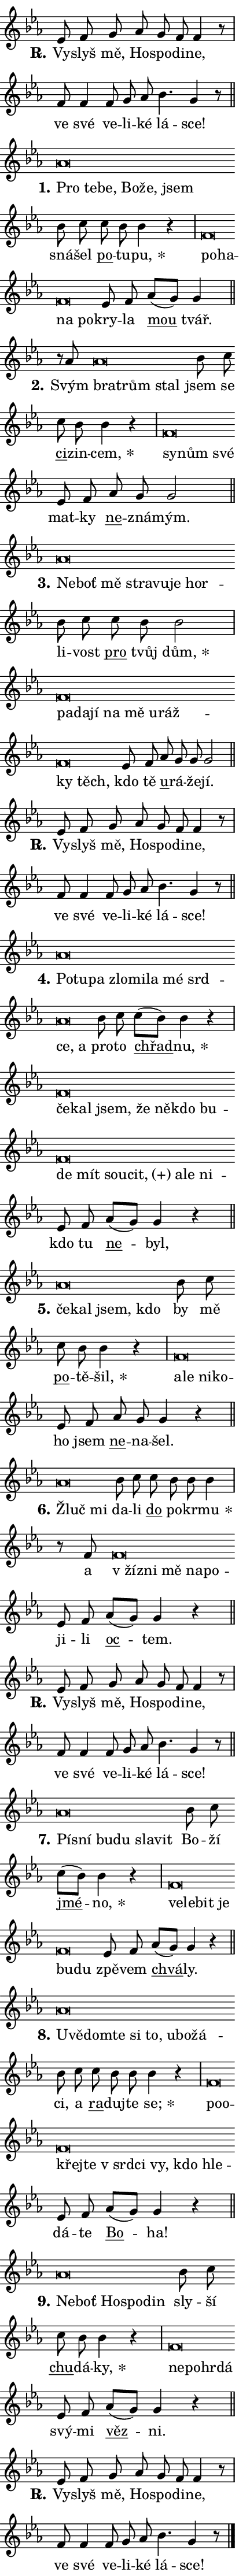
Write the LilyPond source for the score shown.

\version "2.24.0"
\header { tagline = "" }
\paper {
  indent = 0\cm
  top-margin = 0\cm
  right-margin = 0.13\cm % to fit lyric hyphens
  bottom-margin = 0\cm
  left-margin = 0\cm
  paper-width = 7\cm
  page-breaking = #ly:one-page-breaking
  system-system-spacing.basic-distance = #11
  score-system-spacing.basic-distance = #11
  ragged-last = ##f
}


%% Author: Thomas Morley
%% https://lists.gnu.org/archive/html/lilypond-user/2020-05/msg00002.html
#(define (line-position grob)
"Returns position of @var[grob} in current system:
   @code{'start}, if at first time-step
   @code{'end}, if at last time-step
   @code{'middle} otherwise
"
  (let* ((col (ly:item-get-column grob))
         (ln (ly:grob-object col 'left-neighbor))
         (rn (ly:grob-object col 'right-neighbor))
         (col-to-check-left (if (ly:grob? ln) ln col))
         (col-to-check-right (if (ly:grob? rn) rn col))
         (break-dir-left
           (and
             (ly:grob-property col-to-check-left 'non-musical #f)
             (ly:item-break-dir col-to-check-left)))
         (break-dir-right
           (and
             (ly:grob-property col-to-check-right 'non-musical #f)
             (ly:item-break-dir col-to-check-right))))
        (cond ((eqv? 1 break-dir-left) 'start)
              ((eqv? -1 break-dir-right) 'end)
              (else 'middle))))

#(define (tranparent-at-line-position vctor)
  (lambda (grob)
  "Relying on @code{line-position} select the relevant enry from @var{vctor}.
Used to determine transparency,"
    (case (line-position grob)
      ((end) (not (vector-ref vctor 0)))
      ((middle) (not (vector-ref vctor 1)))
      ((start) (not (vector-ref vctor 2))))))

noteHeadBreakVisibility =
#(define-music-function (break-visibility)(vector?)
"Makes @code{NoteHead}s transparent relying on @var{break-visibility}"
#{
  \override NoteHead.transparent =
    #(tranparent-at-line-position break-visibility)
#})

#(define delete-ledgers-for-transparent-note-heads
  (lambda (grob)
    "Reads whether a @code{NoteHead} is transparent.
If so this @code{NoteHead} is removed from @code{'note-heads} from
@var{grob}, which is supposed to be @code{LedgerLineSpanner}.
As a result ledgers are not printed for this @code{NoteHead}"
    (let* ((nhds-array (ly:grob-object grob 'note-heads))
           (nhds-list
             (if (ly:grob-array? nhds-array)
                 (ly:grob-array->list nhds-array)
                 '()))
           ;; Relies on the transparent-property being done before
           ;; Staff.LedgerLineSpanner.after-line-breaking is executed.
           ;; This is fragile ...
           (to-keep
             (remove
               (lambda (nhd)
                 (ly:grob-property nhd 'transparent #f))
               nhds-list)))
      ;; TODO find a better method to iterate over grob-arrays, similiar
      ;; to filter/remove etc for lists
      ;; For now rebuilt from scratch
      (set! (ly:grob-object grob 'note-heads)  '())
      (for-each
        (lambda (nhd)
          (ly:pointer-group-interface::add-grob grob 'note-heads nhd))
        to-keep))))

squashNotes = {
  \override NoteHead.X-extent = #'(-0.2 . 0.2)
  \override NoteHead.Y-extent = #'(-0.75 . 0)
  \override NoteHead.stencil =
    #(lambda (grob)
       (let ((pos (ly:grob-property grob 'staff-position)))
         (begin
           (if (< pos -7) (display "ERROR: Lower brevis then expected\n") (display "OK: Expected brevis position\n"))
           (if (<= pos -6) ly:text-interface::print ly:note-head::print))))
}
unSquashNotes = {
  \revert NoteHead.X-extent
  \revert NoteHead.Y-extent
  \revert NoteHead.stencil
}

hideNotes = \noteHeadBreakVisibility #begin-of-line-visible
unHideNotes = \noteHeadBreakVisibility #all-visible

% work-around for resetting accidentals
% https://lilypond.org/doc/v2.23/Documentation/notation/displaying-rhythms#unmetered-music
cadenzaMeasure = {
  \cadenzaOff
  \partial 1024 s1024
  \cadenzaOn
}

#(define-markup-command (accent layout props text) (markup?)
  "Underline accented syllable"
  (interpret-markup layout props
    #{\markup \override #'(offset . 4.3) \underline { #text }#}))

responsum = \markup \concat {
  "R" \hspace #-1.05 \path #0.1 #'((moveto 0 0.07) (lineto 0.9 0.8)) \hspace #0.05 "."
}

spaceSize = #0.6828661417322834 % exact space size for TeX Gyre Schola

\layout {
  \context {
    \Staff
    \remove "Time_signature_engraver"
    \override LedgerLineSpanner.after-line-breaking = #delete-ledgers-for-transparent-note-heads
  }
  \context {
    \Lyrics {
      \override LyricSpace.minimum-distance = \spaceSize
      \override LyricText.font-name = #"TeX Gyre Schola"
      \override LyricText.font-size = 1
      \override StanzaNumber.font-name = #"TeX Gyre Schola Bold"
      \override StanzaNumber.font-size = 1
    }
  }
  \context {
    \Score 
    \override NoteHead.text =
      #(lambda (grob) 
        (let ((pos (ly:grob-property grob 'staff-position)))
          #{\markup {
            \combine
              \halign #-0.55 \raise #(if (= pos -6) 0 0.5) \override #'(thickness . 2) \draw-line #'(3.2 . 0)
              \musicglyph "noteheads.sM1"
          }#}))
  }
}

% magnetic-lyrics.ily
%
%   written by
%     Jean Abou Samra <jean@abou-samra.fr>
%     Werner Lemberg <wl@gnu.org>
%
%   adapted by
%     Jiri Hon <jiri.hon@gmail.com>
%
% Version 2022-Apr-15

% https://www.mail-archive.com/lilypond-user@gnu.org/msg149350.html

#(define (Left_hyphen_pointer_engraver context)
   "Collect syllable-hyphen-syllable occurrences in lyrics and store
them in properties.  This engraver only looks to the left.  For
example, if the lyrics input is @code{foo -- bar}, it does the
following.

@itemize @bullet
@item
Set the @code{text} property of the @code{LyricHyphen} grob between
@q{foo} and @q{bar} to @code{foo}.

@item
Set the @code{left-hyphen} property of the @code{LyricText} grob with
text @q{foo} to the @code{LyricHyphen} grob between @q{foo} and
@q{bar}.
@end itemize

Use this auxiliary engraver in combination with the
@code{lyric-@/text::@/apply-@/magnetic-@/offset!} hook."
   (let ((hyphen #f)
         (text #f))
     (make-engraver
      (acknowledgers
       ((lyric-syllable-interface engraver grob source-engraver)
        (set! text grob)))
      (end-acknowledgers
       ((lyric-hyphen-interface engraver grob source-engraver)
        ;(when (not (grob::has-interface grob 'lyric-space-interface))
          (set! hyphen grob)));)
      ((stop-translation-timestep engraver)
       (when (and text hyphen)
         (ly:grob-set-object! text 'left-hyphen hyphen))
       (set! text #f)
       (set! hyphen #f)))))

#(define (lyric-text::apply-magnetic-offset! grob)
   "If the space between two syllables is less than the value in
property @code{LyricText@/.details@/.squash-threshold}, move the right
syllable to the left so that it gets concatenated with the left
syllable.

Use this function as a hook for
@code{LyricText@/.after-@/line-@/breaking} if the
@code{Left_@/hyphen_@/pointer_@/engraver} is active."
   (let ((hyphen (ly:grob-object grob 'left-hyphen #f)))
     (when hyphen
       (let ((left-text (ly:spanner-bound hyphen LEFT)))
         (when (grob::has-interface left-text 'lyric-syllable-interface)
           (let* ((common (ly:grob-common-refpoint grob left-text X))
                  (this-x-ext (ly:grob-extent grob common X))
                  (left-x-ext
                   (begin
                     ;; Trigger magnetism for left-text.
                     (ly:grob-property left-text 'after-line-breaking)
                     (ly:grob-extent left-text common X)))
                  ;; `delta` is the gap width between two syllables.
                  (delta (- (interval-start this-x-ext)
                            (interval-end left-x-ext)))
                  (details (ly:grob-property grob 'details))
                  (threshold (assoc-get 'squash-threshold details 0.2)))
             (when (< delta threshold)
               (let* (;; We have to manipulate the input text so that
                      ;; ligatures crossing syllable boundaries are not
                      ;; disabled.  For languages based on the Latin
                      ;; script this is essentially a beautification.
                      ;; However, for non-Western scripts it can be a
                      ;; necessity.
                      (lt (ly:grob-property left-text 'text))
                      (rt (ly:grob-property grob 'text))
                      (is-space (grob::has-interface hyphen 'lyric-space-interface))
                      (space (if is-space " " ""))
                      (extra-delta (if is-space spaceSize 0))
                      ;; Append new syllable.
                      (ltrt-space (if (and (string? lt) (string? rt))
                                (string-append lt space rt)
                                (make-concat-markup (list lt space rt))))
                      ;; Right-align `ltrt` to the right side.
                      (ltrt-space-markup (grob-interpret-markup
                               grob
                               (make-translate-markup
                                (cons (interval-length this-x-ext) 0)
                                (make-right-align-markup ltrt-space)))))
                 (begin
                   ;; Don't print `left-text`.
                   (ly:grob-set-property! left-text 'stencil #f)
                   ;; Set text and stencil (which holds all collected
                   ;; syllables so far) and shift it to the left.
                   (ly:grob-set-property! grob 'text ltrt-space)
                   (ly:grob-set-property! grob 'stencil ltrt-space-markup)
                   (ly:grob-translate-axis! grob (- (- delta extra-delta)) X))))))))))


#(define (lyric-hyphen::displace-bounds-first grob)
   ;; Make very sure this callback isn't triggered too early.
   (let ((left (ly:spanner-bound grob LEFT))
         (right (ly:spanner-bound grob RIGHT)))
     (ly:grob-property left 'after-line-breaking)
     (ly:grob-property right 'after-line-breaking)
     (ly:lyric-hyphen::print grob)))

squashThreshold = #0.4

\layout {
  \context {
    \Lyrics
    \consists #Left_hyphen_pointer_engraver
    \override LyricText.after-line-breaking =
      #lyric-text::apply-magnetic-offset!
    \override LyricHyphen.stencil = #lyric-hyphen::displace-bounds-first
    \override LyricText.details.squash-threshold = \squashThreshold
    \override LyricHyphen.minimum-distance = 0
    \override LyricHyphen.minimum-length = \squashThreshold
  }
}

squashText = \override LyricText.details.squash-threshold = 9999
unSquashText = \override LyricText.details.squash-threshold = \squashThreshold

leftText = \override LyricText.self-alignment-X = #LEFT
unLeftText = \revert LyricText.self-alignment-X

starOffset = #(lambda (grob) 
                (let ((x_offset (ly:self-alignment-interface::aligned-on-x-parent grob)))
                  (if (= x_offset 0) 0 (+ x_offset 1.2))))

star = #(define-music-function (syllable)(string?)
"Append star separator at the end of a syllable"
#{
  \once \override LyricText.X-offset = #starOffset
  \lyricmode { \markup {
    #syllable
    \override #'((font-name . "TeX Gyre Schola Bold")) \hspace #0.2 \lower #0.65 \larger "*"
  } }
#})

starAccent = #(define-music-function (syllable)(string?)
"Append star separator at the end of a syllable and make accent"
#{
  \once \override LyricText.X-offset = #starOffset
  \lyricmode { \markup {
    \accent #syllable
    \override #'((font-name . "TeX Gyre Schola Bold")) \hspace #0.2 \lower #0.65 \larger "*"
  } }
#})

breath = #(define-music-function (syllable)(string?)
"Append breathing indicator at the end of a syllable"
#{
  \lyricmode { \markup { #syllable "+" } }
#})

optionalBreath = #(define-music-function (syllable)(string?)
"Append optional breathing indicator at the end of a syllable"
#{
  \lyricmode { \markup { #syllable "(+)" } }
#})


\score {
    <<
        \new Voice = "melody" { \cadenzaOn \key es \major \relative { es'8 f g as g f f4 r8 \cadenzaMeasure \bar "|" f f4 \bar "" f8 g as \bar "" bes4. g4 r8 \cadenzaMeasure \bar "||" \break } }
        \new Lyrics \lyricsto "melody" { \lyricmode { \set stanza = \responsum
Vy -- slyš mě, Ho -- spo -- di -- ne, ve své ve -- li -- ké lá -- sce! } }
    >>
    \layout {}
}

\score {
    <<
        \new Voice = "melody" { \cadenzaOn \key es \major \relative { \squashNotes as'\breve*1/16 \hideNotes \breve*1/16 \bar "" \breve*1/16 \bar "" \breve*1/16 \bar "" \breve*1/16 \breve*1/16 \bar "" \unHideNotes \unSquashNotes bes8 c \bar "" c bes bes4 r \cadenzaMeasure \bar "|" \squashNotes f\breve*1/16 \hideNotes \breve*1/16 \bar "" \breve*1/16 \breve*1/16 \bar "" \unHideNotes \unSquashNotes es8 f \bar "" as[( g)] g4 \cadenzaMeasure \bar "||" \break } }
        \new Lyrics \lyricsto "melody" { \lyricmode { \set stanza = "1."
\leftText Pro \squashText te -- be, Bo -- že, jsem \unLeftText \unSquashText sná -- šel \markup \accent po -- tu -- \star pu, \leftText po -- \squashText ha -- na po -- \unLeftText \unSquashText kry -- la \markup \accent mou tvář. } }
    >>
    \layout {}
}

\score {
    <<
        \new Voice = "melody" { \cadenzaOn \key es \major \relative { r8 as' \squashNotes as\breve*1/16 \hideNotes \breve*1/16 \breve*1/16 \bar "" \unHideNotes \unSquashNotes bes8 c \bar "" c bes bes4 r \cadenzaMeasure \bar "|" \squashNotes f\breve*1/16 \hideNotes \breve*1/16 \breve*1/16 \bar "" \unHideNotes \unSquashNotes es8 f \bar "" as g g2 \cadenzaMeasure \bar "||" \break } }
        \new Lyrics \lyricsto "melody" { \lyricmode { \set stanza = "2."
Svým \leftText bra -- \squashText trům stal \unLeftText \unSquashText jsem se \markup \accent ci -- zin -- \star cem, \leftText sy -- \squashText nům své \unLeftText \unSquashText mat -- ky \markup \accent ne -- zná -- mým. } }
    >>
    \layout {}
}

\score {
    <<
        \new Voice = "melody" { \cadenzaOn \key es \major \relative { \squashNotes as'\breve*1/16 \hideNotes \breve*1/16 \bar "" \breve*1/16 \bar "" \breve*1/16 \bar "" \breve*1/16 \bar "" \breve*1/16 \breve*1/16 \bar "" \unHideNotes \unSquashNotes bes8 c \bar "" c bes bes2 \cadenzaMeasure \bar "|" \squashNotes f\breve*1/16 \hideNotes \breve*1/16 \bar "" \breve*1/16 \bar "" \breve*1/16 \bar "" \breve*1/16 \bar "" \breve*1/16 \bar "" \breve*1/16 \bar "" \breve*1/16 \breve*1/16 \bar "" \unHideNotes \unSquashNotes es8 f \bar "" as g g g2 \cadenzaMeasure \bar "||" \break } }
        \new Lyrics \lyricsto "melody" { \lyricmode { \set stanza = "3."
\leftText Ne -- \squashText boť mě stra -- vu -- je hor -- \unLeftText \unSquashText li -- vost \markup \accent pro tvůj \star dům, \leftText pa -- \squashText da -- jí na mě u -- ráž -- ky těch, \unLeftText \unSquashText kdo tě \markup \accent u -- rá -- že -- jí. } }
    >>
    \layout {}
}

\score {
    <<
        \new Voice = "melody" { \cadenzaOn \key es \major \relative { es'8 f g as g f f4 r8 \cadenzaMeasure \bar "|" f f4 \bar "" f8 g as \bar "" bes4. g4 r8 \cadenzaMeasure \bar "||" \break } }
        \new Lyrics \lyricsto "melody" { \lyricmode { \set stanza = \responsum
Vy -- slyš mě, Ho -- spo -- di -- ne, ve své ve -- li -- ké lá -- sce! } }
    >>
    \layout {}
}

\score {
    <<
        \new Voice = "melody" { \cadenzaOn \key es \major \relative { \squashNotes as'\breve*1/16 \hideNotes \breve*1/16 \bar "" \breve*1/16 \bar "" \breve*1/16 \bar "" \breve*1/16 \bar "" \breve*1/16 \bar "" \breve*1/16 \bar "" \breve*1/16 \bar "" \breve*1/16 \breve*1/16 \bar "" \unHideNotes \unSquashNotes bes8 c \bar "" c[( bes)] bes4 r \cadenzaMeasure \bar "|" \squashNotes f\breve*1/16 \hideNotes \breve*1/16 \bar "" \breve*1/16 \bar "" \breve*1/16 \bar "" \breve*1/16 \bar "" \breve*1/16 \bar "" \breve*1/16 \bar "" \breve*1/16 \bar "" \breve*1/16 \bar "" \breve*1/16 \bar "" \breve*1/16 \bar "" \breve*1/16 \bar "" \breve*1/16 \breve*1/16 \bar "" \unHideNotes \unSquashNotes es8 f \bar "" as[( g)] g4 r \cadenzaMeasure \bar "||" \break } }
        \new Lyrics \lyricsto "melody" { \lyricmode { \set stanza = "4."
\leftText Po -- \squashText tu -- pa zlo -- mi -- la mé srd -- ce, a \unLeftText \unSquashText pro -- to \markup \accent chřad -- \star nu, \leftText če -- \squashText kal jsem, že ně -- kdo bu -- de mít sou -- \optionalBreath cit, a -- le ni -- \unLeftText \unSquashText kdo tu \markup \accent ne -- byl, } }
    >>
    \layout {}
}

\score {
    <<
        \new Voice = "melody" { \cadenzaOn \key es \major \relative { \squashNotes as'\breve*1/16 \hideNotes \breve*1/16 \bar "" \breve*1/16 \breve*1/16 \bar "" \unHideNotes \unSquashNotes bes8 c \bar "" c bes bes4 r \cadenzaMeasure \bar "|" \squashNotes f\breve*1/16 \hideNotes \breve*1/16 \bar "" \breve*1/16 \breve*1/16 \bar "" \unHideNotes \unSquashNotes es8 f \bar "" as g g4 r \cadenzaMeasure \bar "||" \break } }
        \new Lyrics \lyricsto "melody" { \lyricmode { \set stanza = "5."
\leftText če -- \squashText kal jsem, kdo \unLeftText \unSquashText by mě \markup \accent po -- tě -- \star šil, \leftText a -- \squashText le ni -- ko -- \unLeftText \unSquashText ho jsem \markup \accent ne -- na -- šel. } }
    >>
    \layout {}
}

\score {
    <<
        \new Voice = "melody" { \cadenzaOn \key es \major \relative { \squashNotes as'\breve*1/16 \hideNotes \breve*1/16 \bar "" \unHideNotes \unSquashNotes bes8 c \bar "" c bes bes bes4 \cadenzaMeasure \bar "|" r8 f \squashNotes f\breve*1/16 \hideNotes \breve*1/16 \bar "" \breve*1/16 \bar "" \breve*1/16 \breve*1/16 \bar "" \unHideNotes \unSquashNotes es8 f \bar "" as[( g)] g4 r \cadenzaMeasure \bar "||" \break } }
        \new Lyrics \lyricsto "melody" { \lyricmode { \set stanza = "6."
\leftText Žluč \squashText mi \unLeftText \unSquashText da -- li \markup \accent do po -- kr -- \star mu a \leftText "v žíz" -- \squashText ni mě na -- po -- \unLeftText \unSquashText ji -- li \markup \accent oc -- tem. } }
    >>
    \layout {}
}

\score {
    <<
        \new Voice = "melody" { \cadenzaOn \key es \major \relative { es'8 f g as g f f4 r8 \cadenzaMeasure \bar "|" f f4 \bar "" f8 g as \bar "" bes4. g4 r8 \cadenzaMeasure \bar "||" \break } }
        \new Lyrics \lyricsto "melody" { \lyricmode { \set stanza = \responsum
Vy -- slyš mě, Ho -- spo -- di -- ne, ve své ve -- li -- ké lá -- sce! } }
    >>
    \layout {}
}

\score {
    <<
        \new Voice = "melody" { \cadenzaOn \key es \major \relative { \squashNotes as'\breve*1/16 \hideNotes \breve*1/16 \bar "" \breve*1/16 \bar "" \breve*1/16 \bar "" \breve*1/16 \breve*1/16 \bar "" \unHideNotes \unSquashNotes bes8 c \bar "" c[( bes)] bes4 r \cadenzaMeasure \bar "|" \squashNotes f\breve*1/16 \hideNotes \breve*1/16 \bar "" \breve*1/16 \bar "" \breve*1/16 \bar "" \breve*1/16 \breve*1/16 \bar "" \unHideNotes \unSquashNotes es8 f \bar "" as[( g)] g4 r \cadenzaMeasure \bar "||" \break } }
        \new Lyrics \lyricsto "melody" { \lyricmode { \set stanza = "7."
\leftText Pí -- \squashText sní bu -- du sla -- vit \unLeftText \unSquashText Bo -- ží \markup \accent jmé -- \star no, \leftText ve -- \squashText le -- bit je bu -- du \unLeftText \unSquashText zpě -- vem \markup \accent chvá -- ly. } }
    >>
    \layout {}
}

\score {
    <<
        \new Voice = "melody" { \cadenzaOn \key es \major \relative { \squashNotes as'\breve*1/16 \hideNotes \breve*1/16 \bar "" \breve*1/16 \bar "" \breve*1/16 \bar "" \breve*1/16 \bar "" \breve*1/16 \bar "" \breve*1/16 \bar "" \breve*1/16 \breve*1/16 \bar "" \unHideNotes \unSquashNotes bes8 c \bar "" c bes bes bes4 r \cadenzaMeasure \bar "|" \squashNotes f\breve*1/16 \hideNotes \breve*1/16 \bar "" \breve*1/16 \bar "" \breve*1/16 \bar "" \breve*1/16 \bar "" \breve*1/16 \bar "" \breve*1/16 \bar "" \breve*1/16 \breve*1/16 \bar "" \unHideNotes \unSquashNotes es8 f \bar "" as[( g)] g4 r \cadenzaMeasure \bar "||" \break } }
        \new Lyrics \lyricsto "melody" { \lyricmode { \set stanza = "8."
\leftText U -- \squashText vě -- dom -- te si to, u -- bo -- žá -- \unLeftText \unSquashText ci, a \markup \accent ra -- duj -- te \star se; \leftText po -- \squashText o -- křej -- te "v srd" -- ci vy, kdo hle -- \unLeftText \unSquashText dá -- te \markup \accent Bo -- ha! } }
    >>
    \layout {}
}

\score {
    <<
        \new Voice = "melody" { \cadenzaOn \key es \major \relative { \squashNotes as'\breve*1/16 \hideNotes \breve*1/16 \bar "" \breve*1/16 \bar "" \breve*1/16 \breve*1/16 \bar "" \unHideNotes \unSquashNotes bes8 c \bar "" c bes bes4 r \cadenzaMeasure \bar "|" \squashNotes f\breve*1/16 \hideNotes \breve*1/16 \bar "" \breve*1/16 \breve*1/16 \bar "" \unHideNotes \unSquashNotes es8 f \bar "" as[( g)] g4 r \cadenzaMeasure \bar "||" \break } }
        \new Lyrics \lyricsto "melody" { \lyricmode { \set stanza = "9."
\leftText Ne -- \squashText boť Ho -- spo -- din \unLeftText \unSquashText sly -- ší \markup \accent chu -- dá -- \star ky, \leftText ne -- \squashText po -- hr -- dá \unLeftText \unSquashText svý -- mi \markup \accent věz -- ni. } }
    >>
    \layout {}
}

\score {
    <<
        \new Voice = "melody" { \cadenzaOn \key es \major \relative { es'8 f g as g f f4 r8 \cadenzaMeasure \bar "|" f f4 \bar "" f8 g as \bar "" bes4. g4 r8 \cadenzaMeasure \bar "||" \break } \bar "|." }
        \new Lyrics \lyricsto "melody" { \lyricmode { \set stanza = \responsum
Vy -- slyš mě, Ho -- spo -- di -- ne, ve své ve -- li -- ké lá -- sce! } }
    >>
    \layout {}
}
